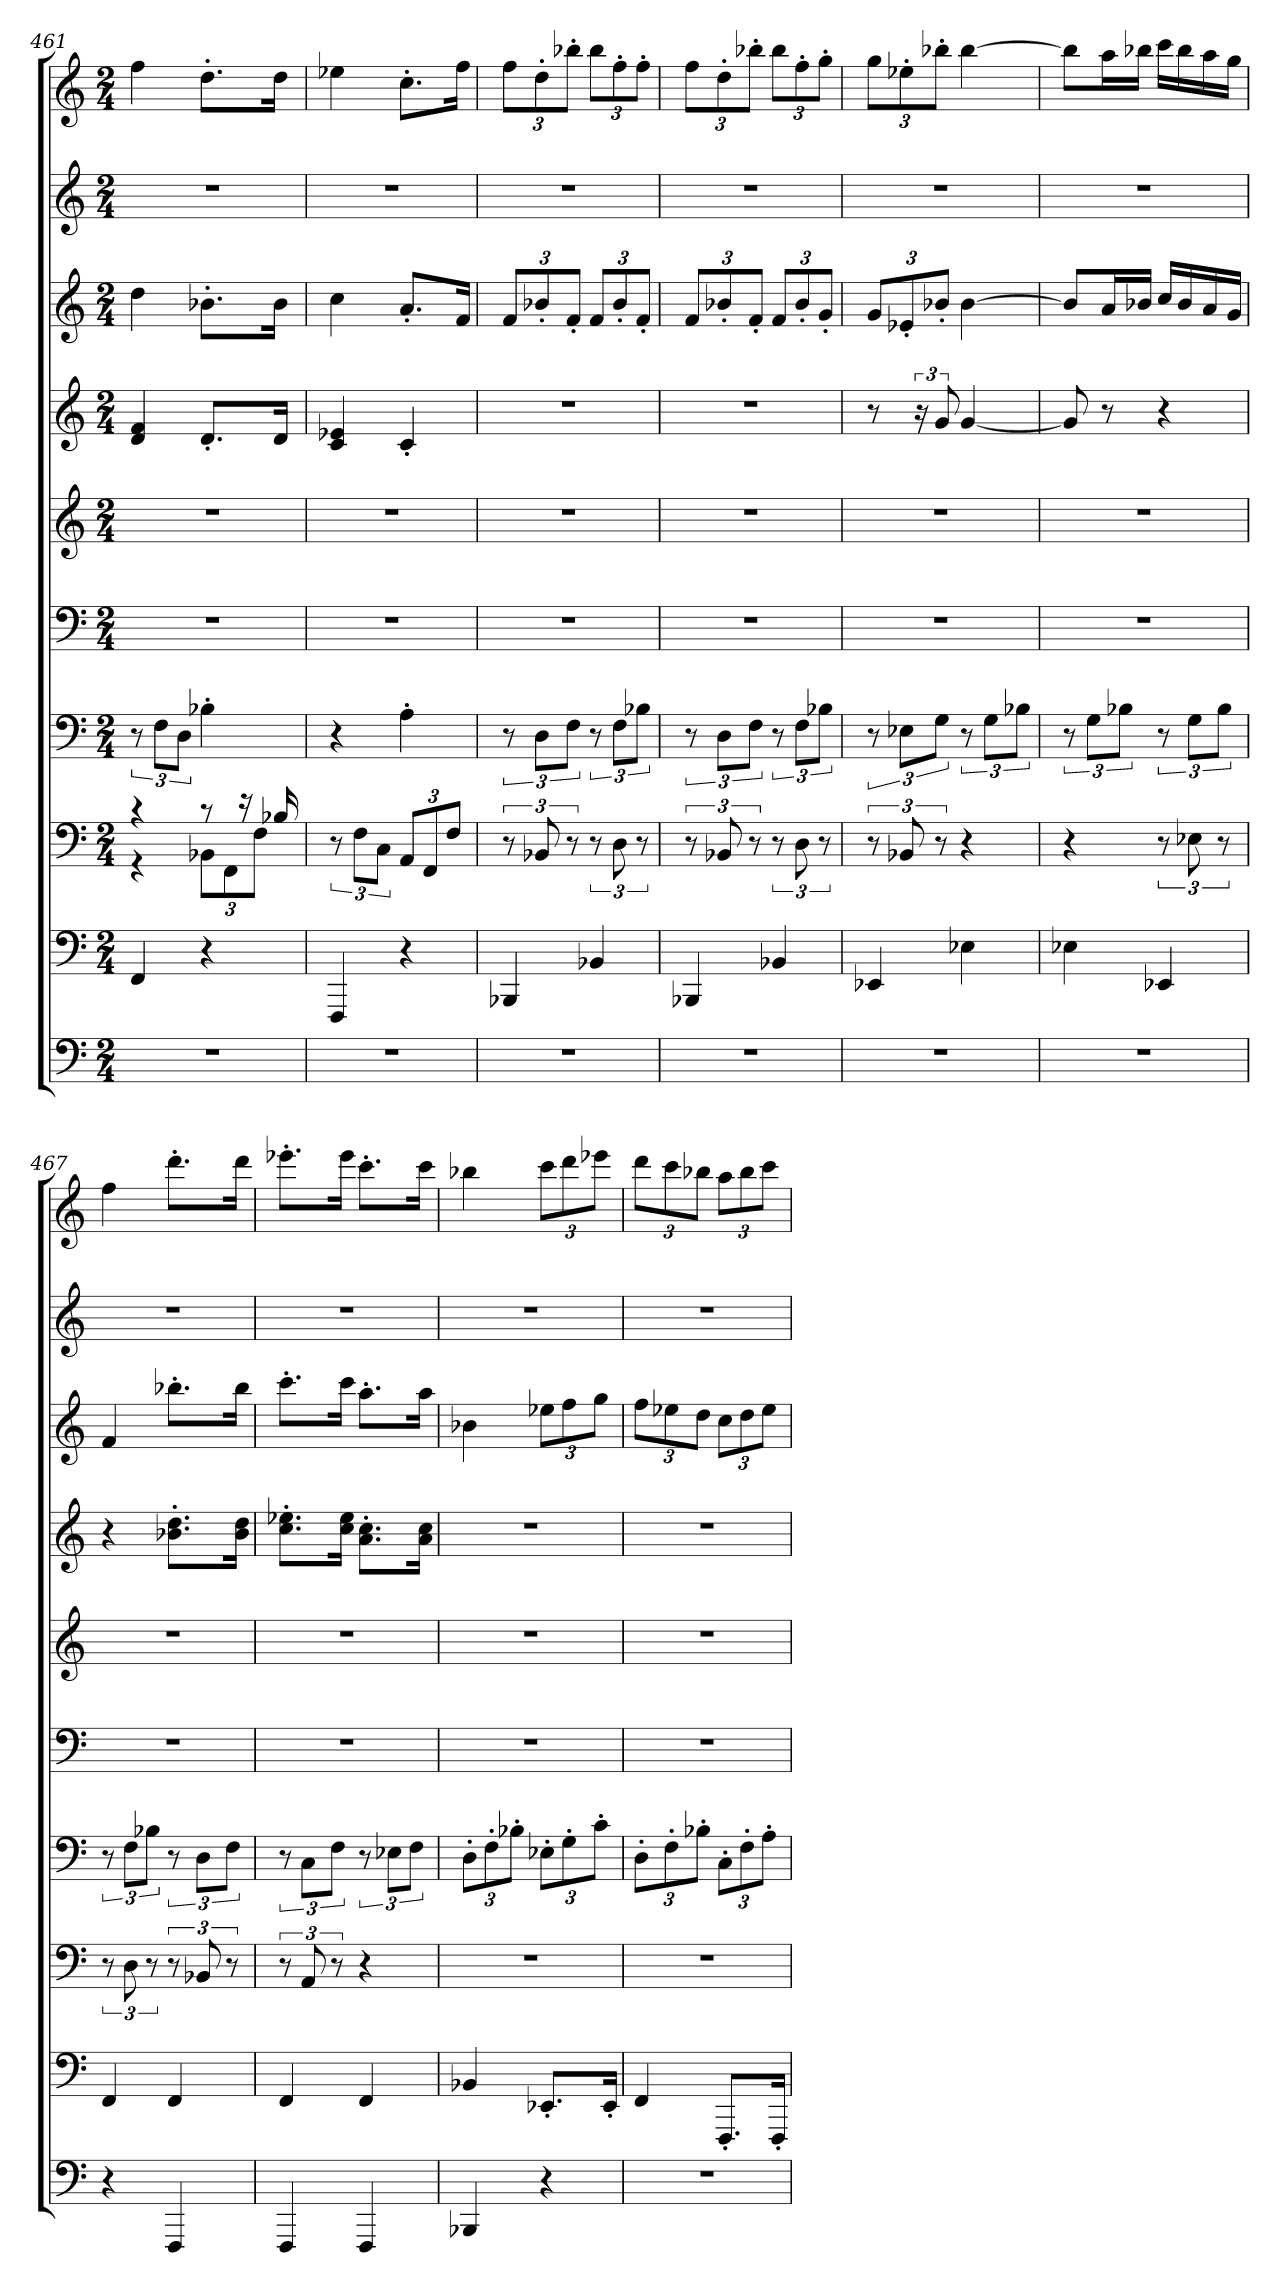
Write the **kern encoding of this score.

**kern	**kern	**kern	**kern	**kern	**kern	**kern	**kern	**kern	**kern
*part5	*part5	*part4	*part4	*part3	*part3	*part2	*part2	*part1	*part1
*staff10	*staff9	*staff8	*staff7	*staff6	*staff5	*staff4	*staff3	*staff2	*staff1
*clefF4	*clefF4	*clefF4	*clefF4	*clefF4	*clefG2	*clefG2	*clefG2	*clefG2	*clefG2
*k[]	*k[]	*k[]	*k[]	*k[]	*k[]	*k[]	*k[]	*k[]	*k[]
*M2/4	*M2/4	*M2/4	*M2/4	*M2/4	*M2/4	*M2/4	*M2/4	*M2/4	*M2/4
*MM138	*MM138	*MM138	*MM138	*MM138	*MM138	*MM138	*MM138	*MM138	*MM138
=461	=461	=461	=461	=461	=461	=461	=461	=461	=461
*	*	*^	*	*	*	*	*	*	*
2r	4FF/	4r	4r	12r	2r	2r	4d/ 4f/	4dd\	2r	4ff\
.	.	.	.	12F\L	.	.	.	.	.	.
.	.	.	.	12D\J	.	.	.	.	.	.
*	*	*	*Xbrackettup	*	*	*	*	*	*	*
.	4r	8r	12BB-X\L	4B-X'\	.	.	8.d'/L	8.b-X'\L	.	8.dd'\L
.	.	.	12FF\	.	.	.	.	.	.	.
.	.	16r	.	.	.	.	.	.	.	.
.	.	.	12F\J	.	.	.	.	.	.	.
.	.	16B-X/	.	.	.	.	16d/Jk	16b-\Jk	.	16dd\Jk
*	*	*v	*v	*	*	*	*	*	*	*
=462	=462	=462	=462	=462	=462	=462	=462	=462	=462
*	*	*brackettup	*	*	*	*	*	*	*
*	*	*	*	*	*	*	*	*	*MM138
2r	4FFF/	12r	4r	2r	2r	4c/ 4e-X/	4cc\	2r	4ee-X\
.	.	12F\L	.	.	.	.	.	.	.
.	.	12C\J	.	.	.	.	.	.	.
*	*	*Xbrackettup	*	*	*	*	*	*	*
.	4r	12AA/L	4A'\	.	.	4c'/	8.a'/L	.	8.cc'\L
.	.	12FF/	.	.	.	.	.	.	.
.	.	12F/J	.	.	.	.	.	.	.
.	.	.	.	.	.	.	16f/Jk	.	16ff\Jk
!!LO:PB:g=z
=463	=463	=463	=463	=463	=463	=463	=463	=463	=463
*	*	*brackettup	*	*	*	*	*Xbrackettup	*	*Xbrackettup
*	*	*	*	*	*	*	*	*	*MM138
2r	4BBB-X/	12r	12r	2r	2r	2r	12f/L	2r	12ff\L
.	.	12BB-X/	12D\L	.	.	.	12b-X'/	.	12dd'\
.	.	12r	12F\J	.	.	.	12f'/J	.	12bb-X'\J
.	4BB-X/	12r	12r	.	.	.	12f/L	.	12bb-\L
.	.	12D\	12F\L	.	.	.	12b-'/	.	12ff'\
.	.	12r	12B-X\J	.	.	.	12f'/J	.	12ff'\J
=464	=464	=464	=464	=464	=464	=464	=464	=464	=464
*	*	*	*	*	*	*	*	*	*MM138
2r	4BBB-X/	12r	12r	2r	2r	2r	12f/L	2r	12ff\L
.	.	12BB-X/	12D\L	.	.	.	12b-X'/	.	12dd'\
.	.	12r	12F\J	.	.	.	12f'/J	.	12bb-X'\J
.	4BB-X/	12r	12r	.	.	.	12f/L	.	12bb-\L
.	.	12D\	12F\L	.	.	.	12b-'/	.	12ff'\
.	.	12r	12B-X\J	.	.	.	12g'/J	.	12gg'\J
=465	=465	=465	=465	=465	=465	=465	=465	=465	=465
*	*	*	*	*	*	*	*	*	*MM138
2r	4EE-X/	12r	12r	2r	2r	8r	12g/L	2r	12gg\L
.	.	12BB-X/	12E-X\L	.	.	.	12e-X'/	.	12ee-X'\
.	.	.	.	.	.	24r	.	.	.
.	.	12r	12G\J	.	.	12g/	12b-X'/J	.	12bb-X'\J
*	*	*	*	*	*	*	*	*	*MM138
.	4E-X\	4r	12r	.	.	[4g/	[4b-\	.	[4bb-\
.	.	.	12G\L	.	.	.	.	.	.
.	.	.	12B-X\J	.	.	.	.	.	.
=466	=466	=466	=466	=466	=466	=466	=466	=466	=466
*	*	*	*	*	*	*	*	*	*MM138
2r	4E-X\	4r	12r	2r	2r	8g/]	8b-/L]	2r	8bb-\L]
.	.	.	12G\L	.	.	.	.	.	.
.	.	.	.	.	.	8r	16a/L	.	16aa\L
.	.	.	12B-X\J	.	.	.	.	.	.
.	.	.	.	.	.	.	16b-X/JJ	.	16bb-X\JJ
.	4EE-X/	12r	12r	.	.	4r	16cc/LL	.	16ccc\LL
.	.	.	.	.	.	.	16b-/	.	16bb-\
.	.	12E-X\	12G\L	.	.	.	.	.	.
.	.	.	.	.	.	.	16a/	.	16aa\
.	.	12r	12B-\J	.	.	.	.	.	.
.	.	.	.	.	.	.	16g/JJ	.	16gg\JJ
!!LO:PB:g=z
=467	=467	=467	=467	=467	=467	=467	=467	=467	=467
*	*	*	*	*	*	*	*	*	*MM138
4r	4FF/	12r	12r	2r	2r	4r	4f/	2r	4ff\
.	.	12D\	12F\L	.	.	.	.	.	.
.	.	12r	12B-X\J	.	.	.	.	.	.
4FFF/	4FF/	12r	12r	.	.	8.b-X\' 8.dd\'L	8.bb-X'\L	.	8.ddd'\L
.	.	12BB-X/	12D\L	.	.	.	.	.	.
.	.	12r	12F\J	.	.	.	.	.	.
.	.	.	.	.	.	16b-\ 16dd\Jk	16bb-\Jk	.	16ddd\Jk
=468	=468	=468	=468	=468	=468	=468	=468	=468	=468
*	*	*	*	*	*	*	*	*	*MM138
4FFF/	4FF/	12r	12r	2r	2r	8.cc\' 8.ee-X\'L	8.ccc'\L	2r	8.eee-X'\L
.	.	12AA/	12C\L	.	.	.	.	.	.
.	.	12r	12F\J	.	.	.	.	.	.
.	.	.	.	.	.	16cc\ 16ee-\Jk	16ccc\Jk	.	16eee-\Jk
4FFF/	4FF/	4r	12r	.	.	8.a\' 8.cc\'L	8.aa'\L	.	8.ccc'\L
.	.	.	12E-X\L	.	.	.	.	.	.
.	.	.	12F\J	.	.	.	.	.	.
.	.	.	.	.	.	16a\ 16cc\Jk	16aa\Jk	.	16ccc\Jk
=469	=469	=469	=469	=469	=469	=469	=469	=469	=469
*	*	*	*Xbrackettup	*	*	*	*	*	*
*	*	*	*	*	*	*	*	*	*MM138
4BBB-X/	4BB-X/	2r	12D'\L	2r	2r	2r	4b-X\	2r	4bb-X\
.	.	.	12F'\	.	.	.	.	.	.
.	.	.	12B-X'\J	.	.	.	.	.	.
4r	8.EE-X'/L	.	12E-X'\L	.	.	.	12ee-X\L	.	12ccc\L
.	.	.	12G'\	.	.	.	12ff\	.	12ddd\
.	.	.	12c'\J	.	.	.	12gg\J	.	12eee-X\J
.	16EE-'/Jk	.	.	.	.	.	.	.	.
=470	=470	=470	=470	=470	=470	=470	=470	=470	=470
2r	4FF/	2r	12D'\L	2r	2r	2r	12ff\L	2r	12ddd\L
.	.	.	12F'\	.	.	.	12ee-X\	.	12ccc\
.	.	.	12B-X'\J	.	.	.	12dd\J	.	12bb-X\J
.	8.FFF'/L	.	12C'\L	.	.	.	12cc\L	.	12aa\L
.	.	.	12F'\	.	.	.	12dd\	.	12bb-\
.	.	.	12A'\J	.	.	.	12ee-\J	.	12ccc\J
.	16FFF'/Jk	.	.	.	.	.	.	.	.
=	=	=	=	=	=	=	=	=	=
*-	*-	*-	*-	*-	*-	*-	*-	*-	*-
